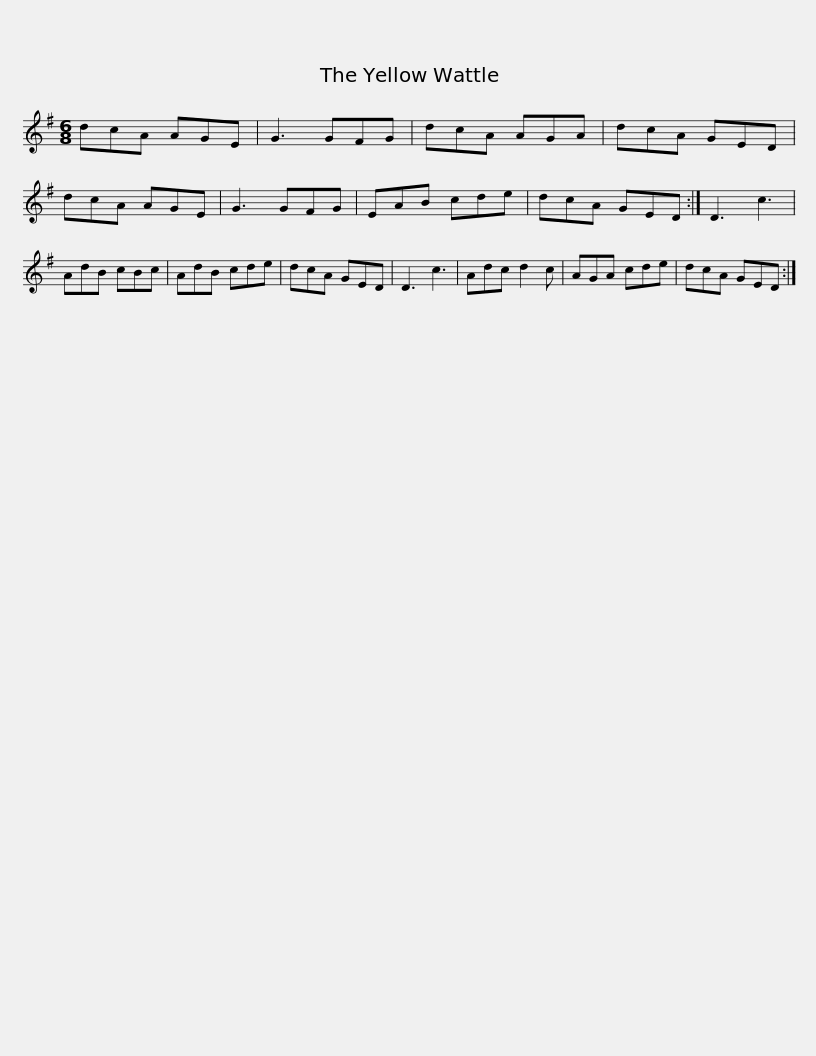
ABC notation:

X:1
L:1/8
M:6/8
I:linebreak $
K:G
V:1 treble
V:1
 dcA AGE | G3 GFG | dcA AGA | dcA GED | dcA AGE | %5
 G3 GFG | EAB cde |$ dcA GED :| D3 c3 | AdB cBc | %10
 AdB cde | dcA GED | D3 c3 | Adc d2 c | AGA cde |$ %15
 dcA GED :| %16
